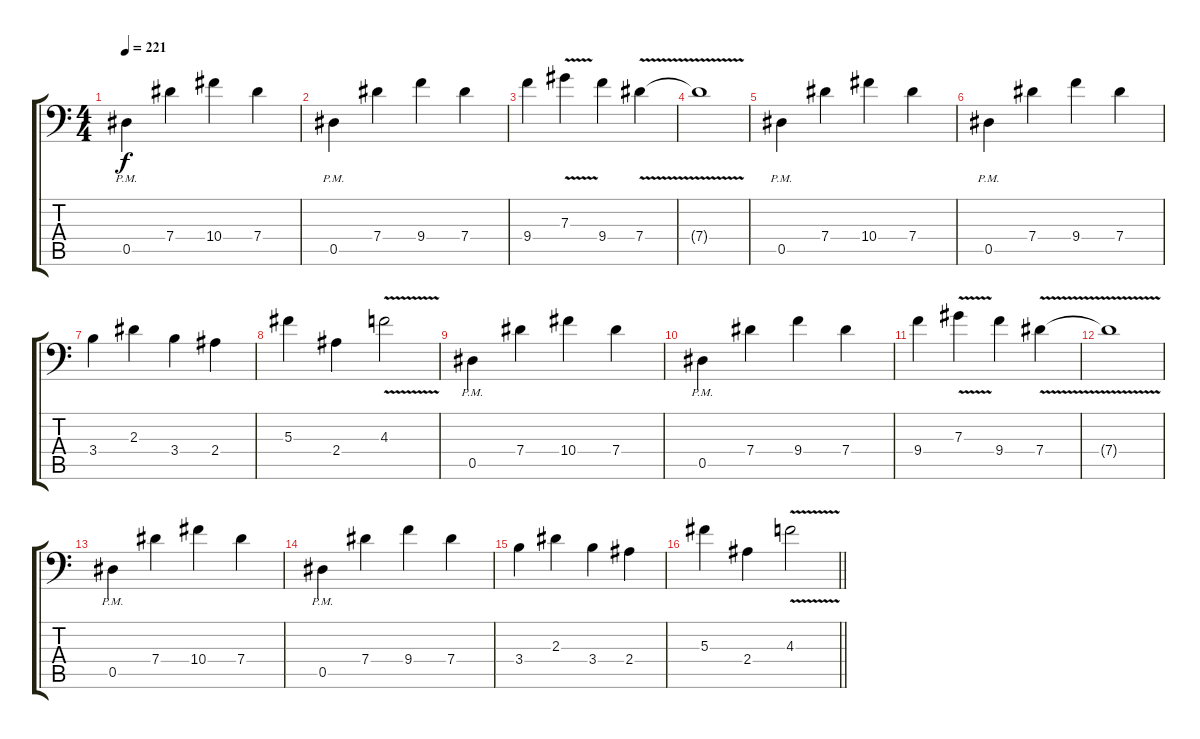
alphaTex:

\track "" {instrument distortionguitar}
\staff {score tabs}
\tuning (Bb3 F3 Db3 Ab2 Eb2 Bb1) {hide}
\ts (4 4)
\tempo 221
\clef f4
\ks c
0.5{pm}.4{dy f} 7.4.4 10.4.4 7.4.4 |
0.5{pm}.4 7.4.4 9.4.4 7.4.4 |
9.4.4 7.3{v}.4 9.4.4 7.4{v}.4 |
7.4{t}.1 |
0.5{pm}.4 7.4.4 10.4.4 7.4.4 |
0.5{pm}.4 7.4.4 9.4.4 7.4.4 |
3.4.4 2.3.4 3.4.4 2.4.4 |
5.3.4 2.4.4 4.3{v}.2 |
0.5{pm}.4 7.4.4 10.4.4 7.4.4 |
0.5{pm}.4 7.4.4 9.4.4 7.4.4 |
9.4.4 7.3{v}.4 9.4.4 7.4{v}.4 |
7.4{t}.1 |
0.5{pm}.4 7.4.4 10.4.4 7.4.4 |
0.5{pm}.4 7.4.4 9.4.4 7.4.4 |
3.4.4 2.3.4 3.4.4 2.4.4 |
\barLineRight lightlight
5.3.4 2.4.4 4.3{v}.2
